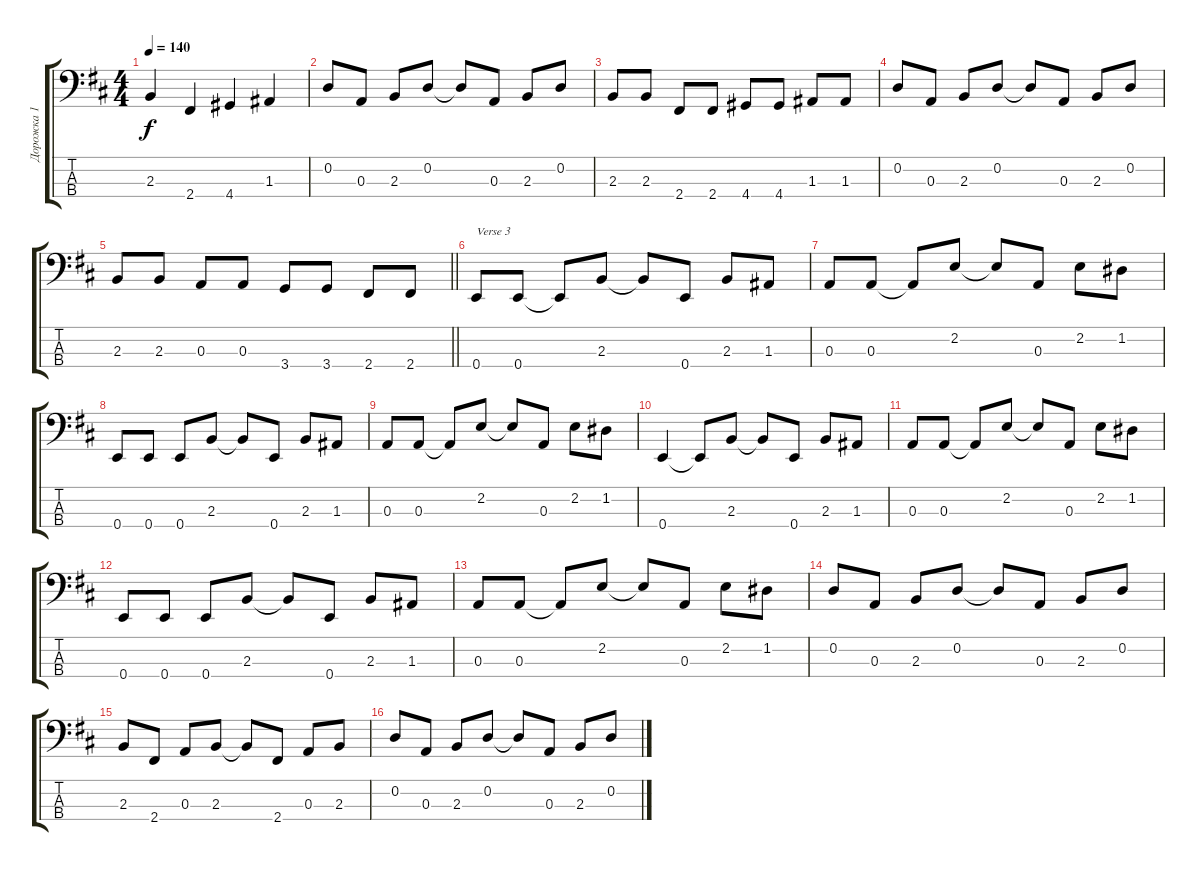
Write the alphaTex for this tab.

\track ("Дорожка 1" "Дорожка 1") {instrument acousticguitarsteel}
\staff {score tabs}
\tuning (G2 D2 A1 E1) {hide}
\ts (4 4)
\tempo 140
\clef f4
\ks d
2.3.4{dy f} 2.4.4 4.4.4 1.3.4 |
0.2.8 0.3.8 2.3.8 0.2.8 0.2{t}.8 0.3.8 2.3.8 0.2.8 |
2.3.8 2.3.8 2.4.8 2.4.8 4.4.8 4.4.8 1.3.8 1.3.8 |
0.2.8 0.3.8 2.3.8 0.2.8 0.2{t}.8 0.3.8 2.3.8 0.2.8 |
\barLineRight lightlight
2.3.8 2.3.8 0.3.8 0.3.8 3.4.8 3.4.8 2.4.8 2.4.8 |
0.4.8{txt "Verse 3"} 0.4.8 0.4{t}.8 2.3.8 2.3{t}.8 0.4.8 2.3.8 1.3.8 |
0.3.8 0.3.8 0.3{t}.8 2.2.8 2.2{t}.8 0.3.8 2.2.8 1.2.8 |
0.4.8 0.4.8 0.4.8 2.3.8 2.3{t}.8 0.4.8 2.3.8 1.3.8 |
0.3.8 0.3.8 0.3{t}.8 2.2.8 2.2{t}.8 0.3.8 2.2.8 1.2.8 |
0.4.4 0.4{t}.8 2.3.8 2.3{t}.8 0.4.8 2.3.8 1.3.8 |
0.3.8 0.3.8 0.3{t}.8 2.2.8 2.2{t}.8 0.3.8 2.2.8 1.2.8 |
0.4.8 0.4.8 0.4.8 2.3.8 2.3{t}.8 0.4.8 2.3.8 1.3.8 |
0.3.8 0.3.8 0.3{t}.8 2.2.8 2.2{t}.8 0.3.8 2.2.8 1.2.8 |
0.2.8 0.3.8 2.3.8 0.2.8 0.2{t}.8 0.3.8 2.3.8 0.2.8 |
2.3.8 2.4.8 0.3.8 2.3.8 2.3{t}.8 2.4.8 0.3.8 2.3.8 |
0.2.8 0.3.8 2.3.8 0.2.8 0.2{t}.8 0.3.8 2.3.8 0.2.8
